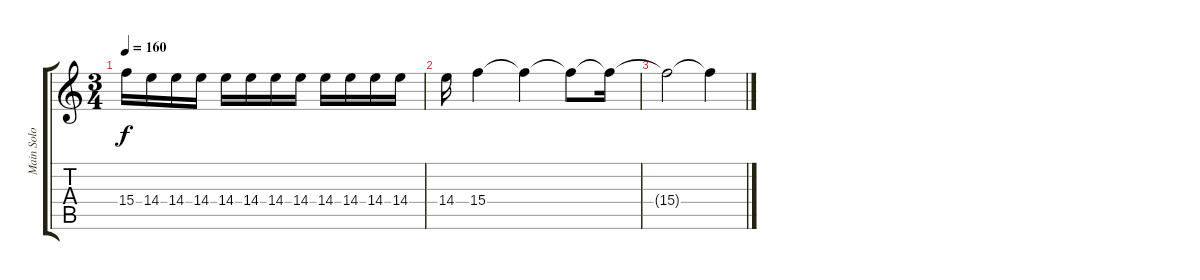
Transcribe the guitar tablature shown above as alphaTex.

\track ("Main Solo" "Main Solo") {instrument overdrivenguitar}
\staff {score tabs}
\tuning (E4 B3 G3 D3 A2 E2) {hide}
\ts (3 4)
\tempo 160
\clef g2
\ks c
15.4.16{dy f} 14.4.16 14.4.16 14.4.16 14.4.16 14.4.16 14.4.16 14.4.16 14.4.16 14.4.16 14.4.16 14.4.16 |
14.4.16 15.4.4 15.4{t}.4 15.4{t}.8 15.4{t}.16 |
15.4{t}.2 15.4{t}.4
